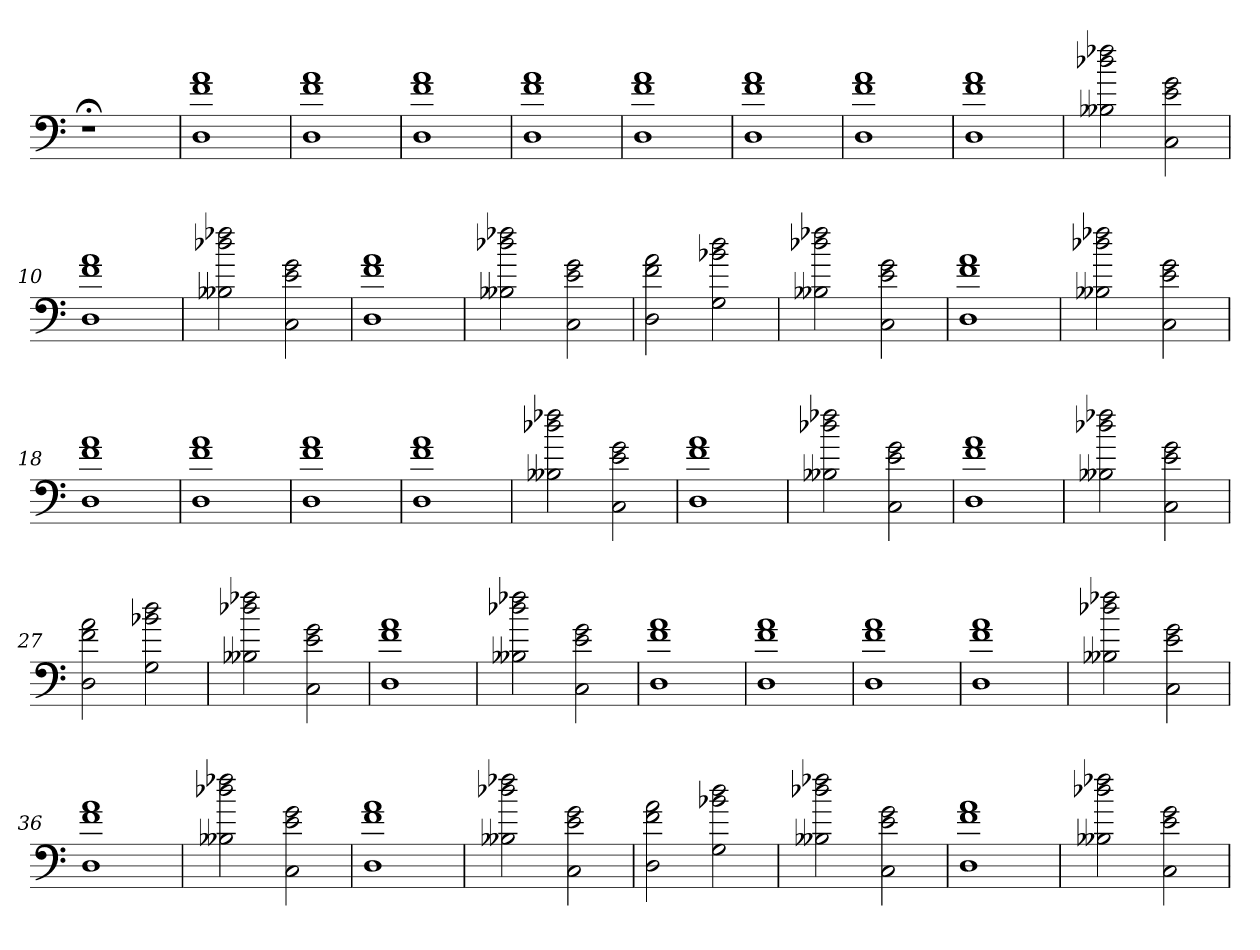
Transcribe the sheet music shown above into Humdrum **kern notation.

**kern
*part1
*staff1
=
1r;<
=1
1D 1f 1a
=2
1D 1f 1a
=3
1D 1f 1a
=4
1D 1f 1a
=5
1D 1f 1a
=6
1D 1f 1a
=7
1D 1f 1a
=8
1D 1f 1a
=9
2B--X 2dd-X 2ff-X
2C 2e 2g
=10
1D 1f 1a
=11
2B--X 2dd-X 2ff-X
2C 2e 2g
=12
1D 1f 1a
=13
2B--X 2dd-X 2ff-X
2C 2e 2g
=14
2D 2f 2a
2G 2b-X 2dd
=15
2B--X 2dd-X 2ff-X
2C 2e 2g
=16
1D 1f 1a
=17
2B--X 2dd-X 2ff-X
2C 2e 2g
=18
1D 1f 1a
=19
1D 1f 1a
=20
1D 1f 1a
=21
1D 1f 1a
=22
2B--X 2dd-X 2ff-X
2C 2e 2g
=23
1D 1f 1a
=24
2B--X 2dd-X 2ff-X
2C 2e 2g
=25
1D 1f 1a
=26
2B--X 2dd-X 2ff-X
2C 2e 2g
=27
2D 2f 2a
2G 2b-X 2dd
=28
2B--X 2dd-X 2ff-X
2C 2e 2g
=29
1D 1f 1a
=30
2B--X 2dd-X 2ff-X
2C 2e 2g
=31
1D 1f 1a
=32
1D 1f 1a
=33
1D 1f 1a
=34
1D 1f 1a
=35
2B--X 2dd-X 2ff-X
2C 2e 2g
=36
1D 1f 1a
=37
2B--X 2dd-X 2ff-X
2C 2e 2g
=38
1D 1f 1a
=39
2B--X 2dd-X 2ff-X
2C 2e 2g
=40
2D 2f 2a
2G 2b-X 2dd
=41
2B--X 2dd-X 2ff-X
2C 2e 2g
=42
1D 1f 1a
=43
2B--X 2dd-X 2ff-X
2C 2e 2g
=
*-
